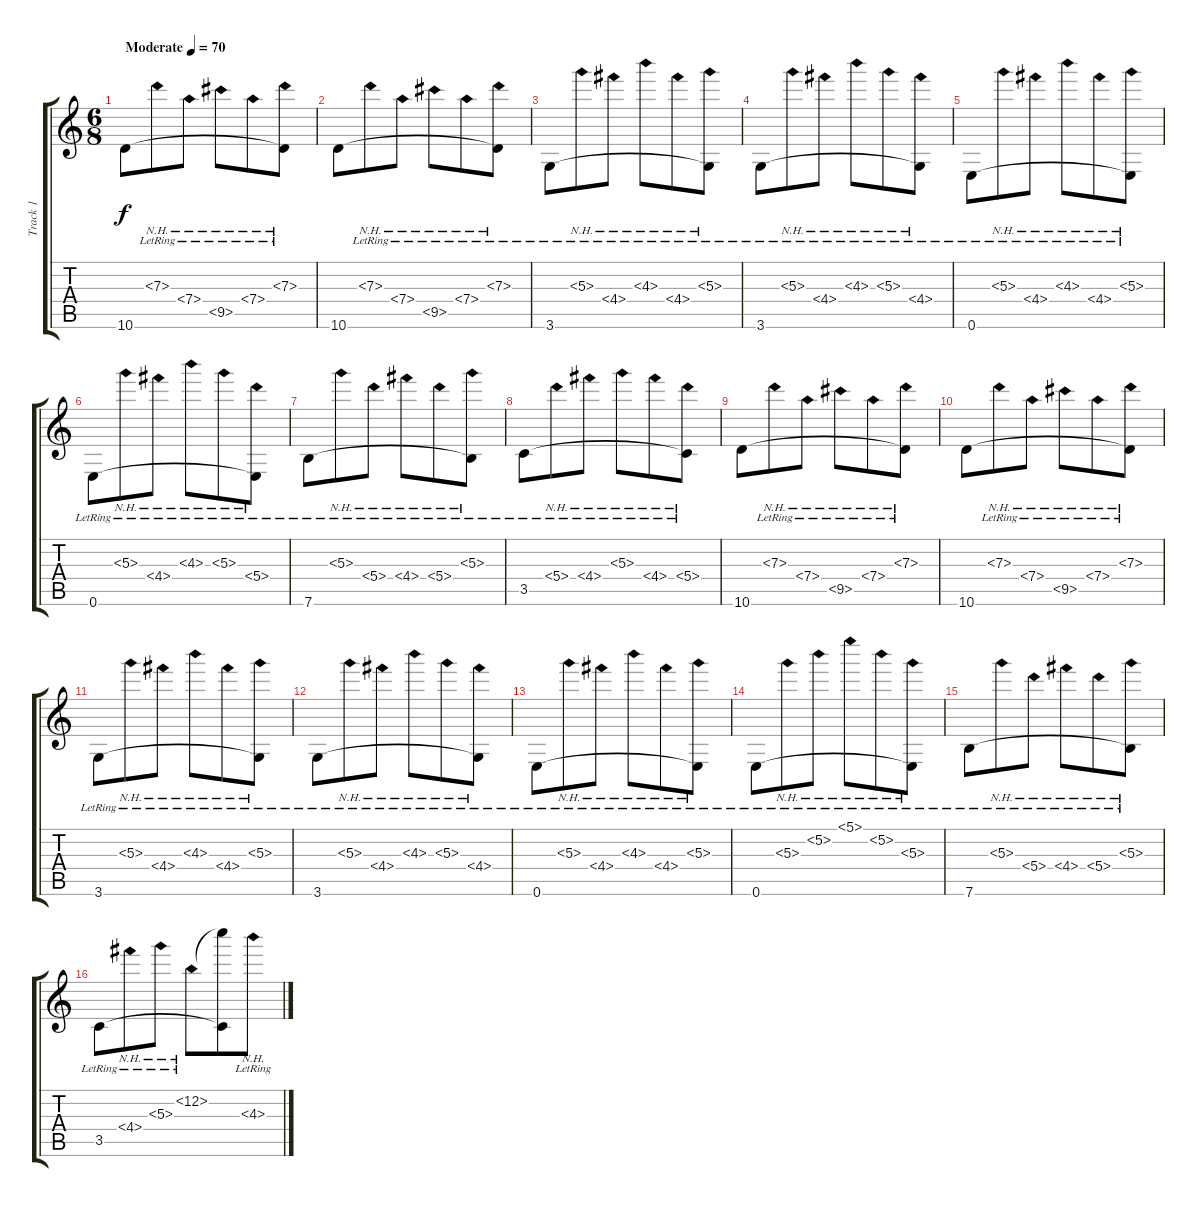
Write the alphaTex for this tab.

\track ("Track 1" "Track 1") {instrument acousticbass}
\staff {score tabs}
\tuning (E4 B3 G3 D3 A2 E2) {hide}
\ts (6 8)
\tempo (70 "Moderate")
\clef g2
\ks c
10.6.8{dy f instrument acousticbass} 7.3{nh lr}.8 7.4{nh lr}.8 9.5{nh lr}.8 7.4{nh lr}.8 (7.3{nh lr} 10.6{t}).8 |
10.6.8 7.3{nh lr}.8 7.4{nh lr}.8 9.5{nh lr}.8 7.4{nh lr}.8 (7.3{nh lr} 10.6{t}).8 |
3.6{lr}.8 5.3{nh lr}.8 4.4{nh lr}.8 4.3{nh lr}.8 4.4{nh lr}.8 (5.3{nh lr} 3.6{t}).8 |
3.6{lr}.8 5.3{nh lr}.8 4.4{nh lr}.8 4.3{nh lr}.8 5.3{nh lr}.8 (4.4{nh lr} 3.6{t}).8 |
0.6{lr}.8 5.3{nh lr}.8 4.4{nh lr}.8 4.3{nh lr}.8 4.4{nh lr}.8 (5.3{nh lr} 0.6{t}).8 |
0.6{lr}.8 5.3{nh lr}.8 4.4{nh lr}.8 4.3{nh lr}.8 5.3{nh lr}.8 (5.4{nh lr} 0.6{t}).8 |
7.6{lr}.8 5.3{nh lr}.8 5.4{nh lr}.8 4.4{nh lr}.8 5.4{nh lr}.8 (5.3{nh lr} 7.6{t}).8 |
3.5{lr}.8 5.4{nh lr}.8 4.4{nh lr}.8 5.3{nh lr}.8 4.4{nh lr}.8 (5.4{nh lr} 3.5{t}).8 |
10.6.8 7.3{nh lr}.8 7.4{nh lr}.8 9.5{nh lr}.8 7.4{nh lr}.8 (7.3{nh lr} 10.6{t}).8 |
10.6.8 7.3{nh lr}.8 7.4{nh lr}.8 9.5{nh lr}.8 7.4{nh lr}.8 (7.3{nh lr} 10.6{t}).8 |
3.6{lr}.8 5.3{nh lr}.8 4.4{nh lr}.8 4.3{nh lr}.8 4.4{nh lr}.8 (5.3{nh lr} 3.6{t}).8 |
3.6{lr}.8 5.3{nh lr}.8 4.4{nh lr}.8 4.3{nh lr}.8 5.3{nh lr}.8 (4.4{nh lr} 3.6{t}).8 |
0.6{lr}.8 5.3{nh lr}.8 4.4{nh lr}.8 4.3{nh lr}.8 4.4{nh lr}.8 (5.3{nh lr} 0.6{t}).8 |
0.6{lr}.8 5.3{nh lr}.8 5.2{nh lr}.8 5.1{nh lr}.8 5.2{nh lr}.8 (5.3{nh lr} 0.6{t}).8 |
7.6{lr}.8 5.3{nh lr}.8 5.4{nh lr}.8 4.4{nh lr}.8 5.4{nh lr}.8 (5.3{nh lr} 7.6{t}).8 |
3.5{lr}.8 4.4{nh lr}.8 5.3{nh lr}.8 25.2{nh lr}.8 (25.2{t} 3.5{t}).8 4.3{nh lr}.8
